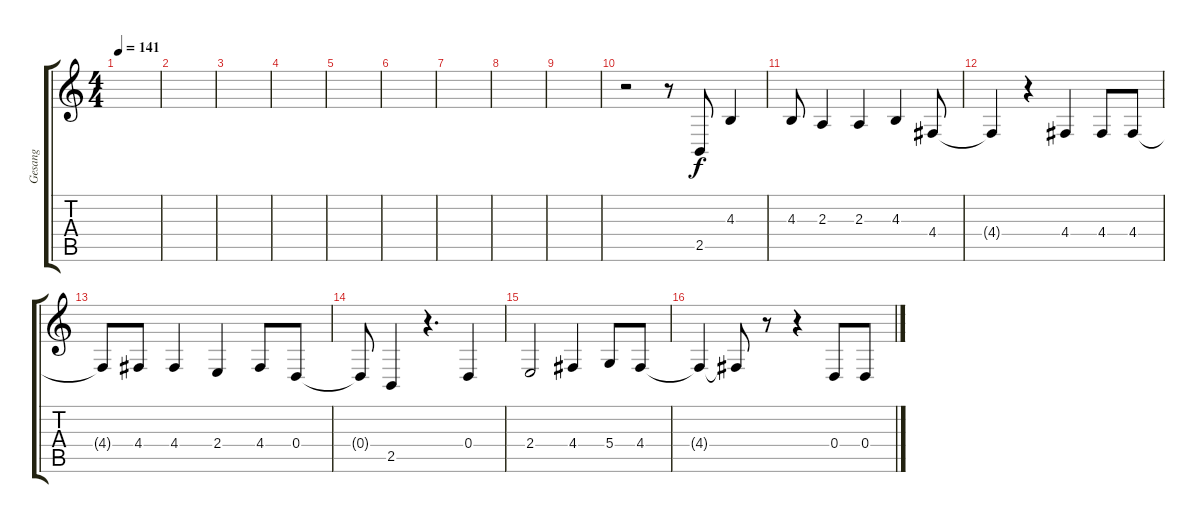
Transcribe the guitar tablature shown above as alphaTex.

\track ("Gesang" "Gesang") {instrument cello}
\staff {score tabs}
\tuning (E4 B3 G3 D3 A2 E2) {hide}
\ts (4 4)
\tempo 141
\clef g2
\ks c
|
|
|
|
|
|
|
|
|
r.2 r.8 2.5.8 4.3.4 |
4.3.8 2.3.4 2.3.4 4.3.4 4.4.8 |
4.4{t}.4 r.4 4.4.4 4.4.8 4.4.8 |
4.4{t}.8 4.4.8 4.4.4 2.4.4 4.4.8 0.4.8 |
0.4{t}.8 2.5.4 r.4{d} 0.4.4 |
2.4.2 4.4.4 5.4.8 4.4.8 |
4.4{t}.4 4.4{t}.8 r.8 r.4 0.4.8 0.4.8
